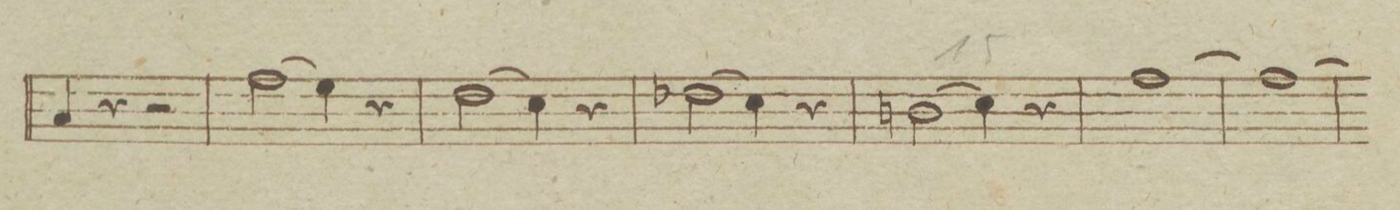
**kern	**dynam
*I"Clarinetto Secondo in B.	*
*clefG2	*
*k[b-e-a-]	*
*met(c)	*
*M4/4	*
4g/	.
4r	.
2r	.
=12	=12
(2ee-\	.
*4\right	*
4dd\)	.
4r	.
=13	=13
(2cc\	.
4b-\)	.
4r	.
=14	=14
(2cc-X\	.
4b-\)	.
4r	.
=15	=15
(2a\	.
4b-\)	.
4r	.
=16	=16
[1ee-	.
=17	=17
1ee-_	.
=18	=18
*-	*-
